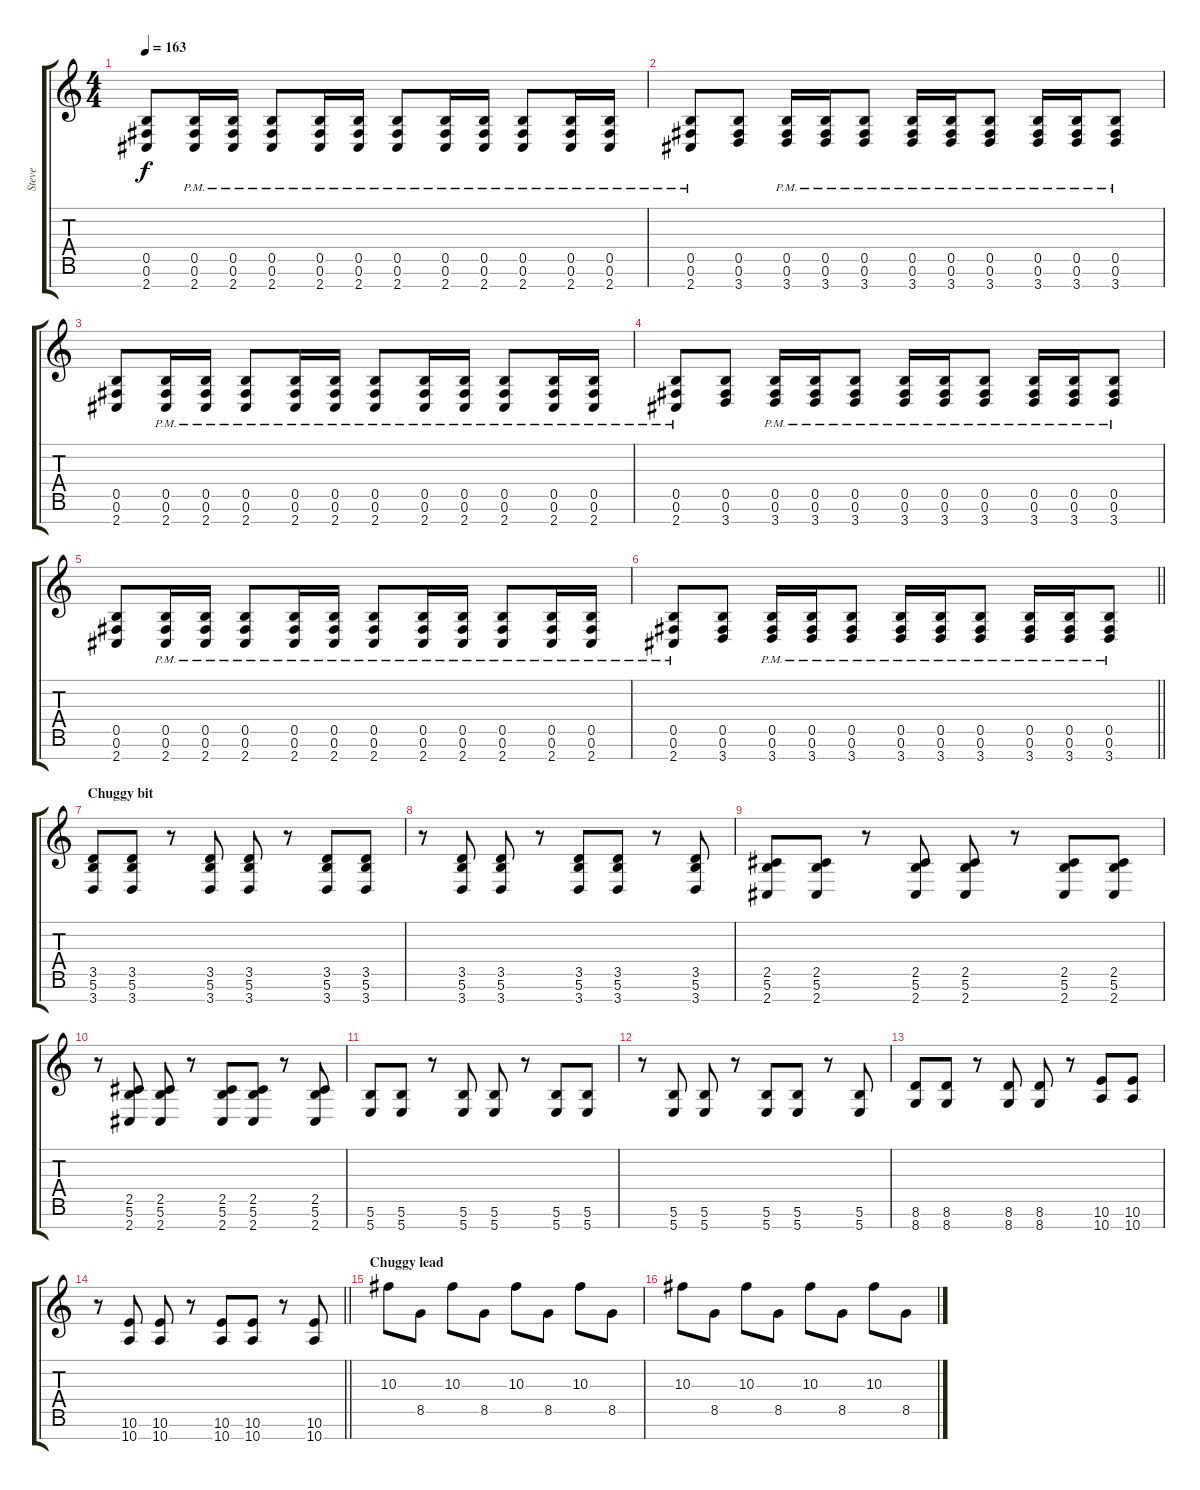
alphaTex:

\track ("Steve" "Steve") {instrument distortionguitar}
\staff {score tabs}
\tuning (Gb4 Db4 Ab3 E3 B2 Gb2 B1) {hide}
\ts (4 4)
\tempo 163
\clef g2
\ks c
(0.5 0.6 2.7).8{dy f} (0.5{pm} 0.6{pm} 2.7{pm}).16 (0.5{pm} 0.6{pm} 2.7{pm}).16 (0.5{pm} 0.6{pm} 2.7{pm}).8 (0.5{pm} 0.6{pm} 2.7{pm}).16 (0.5{pm} 0.6{pm} 2.7{pm}).16 (0.5{pm} 0.6{pm} 2.7{pm}).8 (0.5{pm} 0.6{pm} 2.7{pm}).16 (0.5{pm} 0.6{pm} 2.7{pm}).16 (0.5{pm} 0.6{pm} 2.7{pm}).8 (0.5{pm} 0.6{pm} 2.7{pm}).16 (0.5{pm} 0.6{pm} 2.7{pm}).16 |
(0.5{pm} 0.6{pm} 2.7{pm}).8 (0.5 0.6 3.7).8 (0.5{pm} 0.6{pm} 3.7{pm}).16 (0.5{pm} 0.6{pm} 3.7{pm}).16 (0.5{pm} 0.6{pm} 3.7{pm}).8 (0.5{pm} 0.6{pm} 3.7{pm}).16 (0.5{pm} 0.6{pm} 3.7{pm}).16 (0.5{pm} 0.6{pm} 3.7{pm}).8 (0.5{pm} 0.6{pm} 3.7{pm}).16 (0.5{pm} 0.6{pm} 3.7{pm}).16 (0.5{pm} 0.6{pm} 3.7{pm}).8 |
(0.5 0.6 2.7).8 (0.5{pm} 0.6{pm} 2.7{pm}).16 (0.5{pm} 0.6{pm} 2.7{pm}).16 (0.5{pm} 0.6{pm} 2.7{pm}).8 (0.5{pm} 0.6{pm} 2.7{pm}).16 (0.5{pm} 0.6{pm} 2.7{pm}).16 (0.5{pm} 0.6{pm} 2.7{pm}).8 (0.5{pm} 0.6{pm} 2.7{pm}).16 (0.5{pm} 0.6{pm} 2.7{pm}).16 (0.5{pm} 0.6{pm} 2.7{pm}).8 (0.5{pm} 0.6{pm} 2.7{pm}).16 (0.5{pm} 0.6{pm} 2.7{pm}).16 |
(0.5{pm} 0.6{pm} 2.7{pm}).8 (0.5 0.6 3.7).8 (0.5{pm} 0.6{pm} 3.7{pm}).16 (0.5{pm} 0.6{pm} 3.7{pm}).16 (0.5{pm} 0.6{pm} 3.7{pm}).8 (0.5{pm} 0.6{pm} 3.7{pm}).16 (0.5{pm} 0.6{pm} 3.7{pm}).16 (0.5{pm} 0.6{pm} 3.7{pm}).8 (0.5{pm} 0.6{pm} 3.7{pm}).16 (0.5{pm} 0.6{pm} 3.7{pm}).16 (0.5{pm} 0.6{pm} 3.7{pm}).8 |
(0.5 0.6 2.7).8 (0.5{pm} 0.6{pm} 2.7{pm}).16 (0.5{pm} 0.6{pm} 2.7{pm}).16 (0.5{pm} 0.6{pm} 2.7{pm}).8 (0.5{pm} 0.6{pm} 2.7{pm}).16 (0.5{pm} 0.6{pm} 2.7{pm}).16 (0.5{pm} 0.6{pm} 2.7{pm}).8 (0.5{pm} 0.6{pm} 2.7{pm}).16 (0.5{pm} 0.6{pm} 2.7{pm}).16 (0.5{pm} 0.6{pm} 2.7{pm}).8 (0.5{pm} 0.6{pm} 2.7{pm}).16 (0.5{pm} 0.6{pm} 2.7{pm}).16 |
\barLineRight lightlight
(0.5{pm} 0.6{pm} 2.7{pm}).8 (0.5 0.6 3.7).8 (0.5{pm} 0.6{pm} 3.7{pm}).16 (0.5{pm} 0.6{pm} 3.7{pm}).16 (0.5{pm} 0.6{pm} 3.7{pm}).8 (0.5{pm} 0.6{pm} 3.7{pm}).16 (0.5{pm} 0.6{pm} 3.7{pm}).16 (0.5{pm} 0.6{pm} 3.7{pm}).8 (0.5{pm} 0.6{pm} 3.7{pm}).16 (0.5{pm} 0.6{pm} 3.7{pm}).16 (0.5{pm} 0.6{pm} 3.7{pm}).8 |
\section ("" "Chuggy bit")
(3.5 5.6 3.7).8 (3.5 5.6 3.7).8 r.8 (3.5 5.6 3.7).8 (3.5 5.6 3.7).8 r.8 (3.5 5.6 3.7).8 (3.5 5.6 3.7).8 |
r.8 (3.5 5.6 3.7).8 (3.5 5.6 3.7).8 r.8 (3.5 5.6 3.7).8 (3.5 5.6 3.7).8 r.8 (3.5 5.6 3.7).8 |
(2.5 5.6 2.7).8 (2.5 5.6 2.7).8 r.8 (2.5 5.6 2.7).8 (2.5 5.6 2.7).8 r.8 (2.5 5.6 2.7).8 (2.5 5.6 2.7).8 |
r.8 (2.5 5.6 2.7).8 (2.5 5.6 2.7).8 r.8 (2.5 5.6 2.7).8 (2.5 5.6 2.7).8 r.8 (2.5 5.6 2.7).8 |
(5.6 5.7).8 (5.6 5.7).8 r.8 (5.6 5.7).8 (5.6 5.7).8 r.8 (5.6 5.7).8 (5.6 5.7).8 |
r.8 (5.6 5.7).8 (5.6 5.7).8 r.8 (5.6 5.7).8 (5.6 5.7).8 r.8 (5.6 5.7).8 |
(8.6 8.7).8 (8.6 8.7).8 r.8 (8.6 8.7).8 (8.6 8.7).8 r.8 (10.6 10.7).8 (10.6 10.7).8 |
\barLineRight lightlight
r.8 (10.6 10.7).8 (10.6 10.7).8 r.8 (10.6 10.7).8 (10.6 10.7).8 r.8 (10.6 10.7).8 |
\section ("" "Chuggy lead")
10.3.8 8.5.8 10.3.8 8.5.8 10.3.8 8.5.8 10.3.8 8.5.8 |
10.3.8 8.5.8 10.3.8 8.5.8 10.3.8 8.5.8 10.3.8 8.5.8
